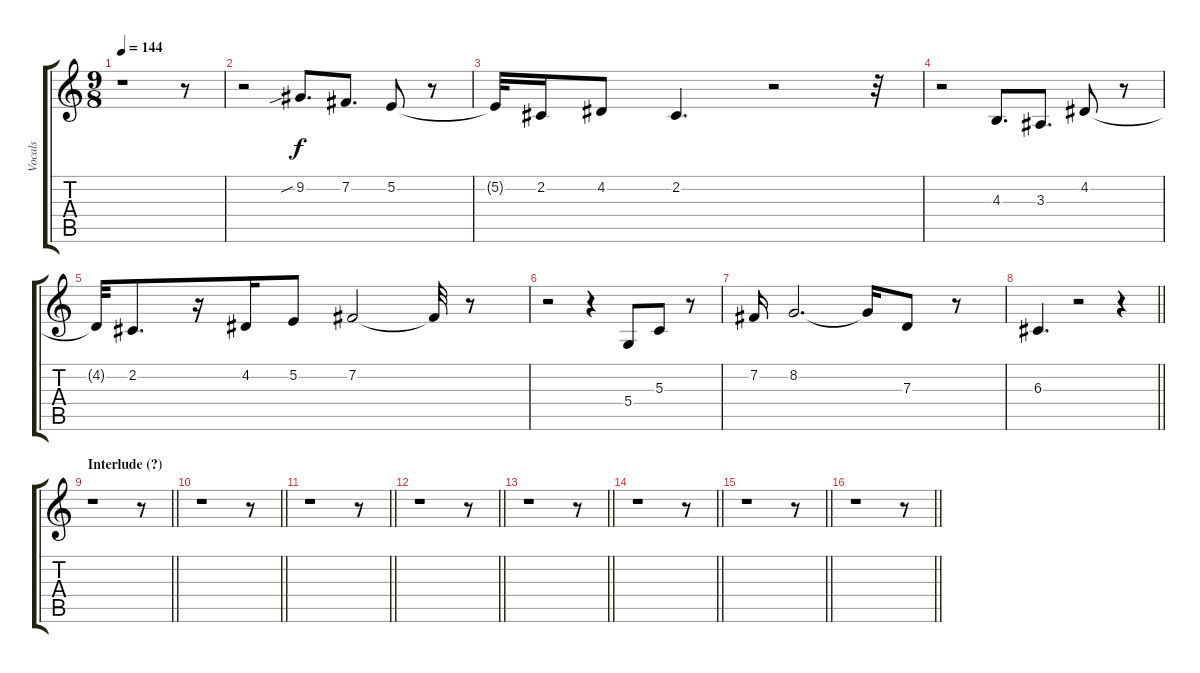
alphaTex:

\track ("Vocals" "Vocals") {instrument trombone}
\staff {score tabs}
\tuning (E4 B3 G3 D3 A2 E2) {hide}
\ts (9 8)
\tempo 144
\clef g2
\ks c
r.1{dy f} r.8 |
r.2 9.2{sib}.8{d} 7.2.8{d} 5.2.8 r.8 |
5.2{t}.32 2.2.16 4.2.8 2.2.4{d} r.2 r.32 |
r.2 4.3.8{d} 3.3.8{d} 4.2.8 r.8 |
4.2{t}.32 2.2.8{d} r.16 4.2.16 5.2.8 7.2.2 7.2{t}.32 r.8 |
r.2 r.4 5.4.8 5.3.8 r.8 |
7.2.16 8.2.2{d} 8.2{t}.16 7.3.8 r.8 |
\barLineRight lightlight
6.3.4{d} r.2 r.4 |
\section ("" "Interlude (?)")
\barLineRight lightlight
r.1 r.8 |
\barLineRight lightlight
r.1 r.8 |
\barLineRight lightlight
r.1 r.8 |
\barLineRight lightlight
r.1 r.8 |
\barLineRight lightlight
r.1 r.8 |
\barLineRight lightlight
r.1 r.8 |
\barLineRight lightlight
r.1 r.8 |
\barLineRight lightlight
r.1 r.8
